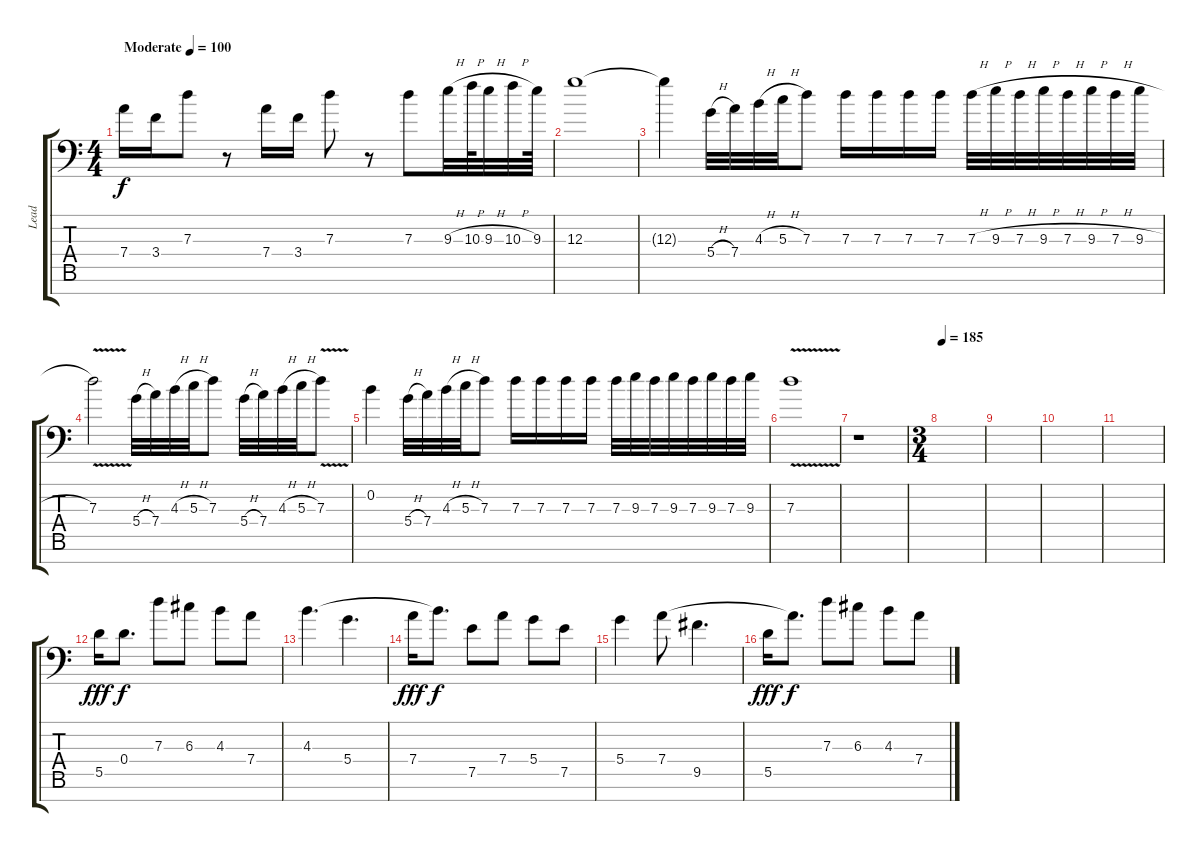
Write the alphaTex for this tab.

\track ("Lead " "Lead ") {instrument electricguitarjazz}
\staff {score tabs}
\tuning (E4 B3 G3 D3 A2 E2 A1) {hide}
\ts (4 4)
\tempo (100 "Moderate")
\clef f4
\ks c
7.4.16{dy f instrument electricguitarjazz} 3.4.16 7.3.8 r.8 7.4.16 3.4.16 7.3.8 r.8 7.3.8 9.3{h}.32 10.3{h}.64 9.3{h}.32 10.3{h}.32 9.3.64 |
12.3.1 |
12.3{t}.4 5.4{h}.32 7.4.32 4.3{h}.32 5.3{h}.32 7.3.8 7.3.16 7.3.16 7.3.16 7.3.16 7.3{h}.32 9.3{h}.32 7.3{h}.32 9.3{h}.32 7.3{h}.32 9.3{h}.32 7.3{h}.32 9.3{h}.32 |
7.3{v}.2 5.4{h}.32 7.4.32 4.3{h}.32 5.3{h}.32 7.3.8 5.4{h}.32 7.4.32 4.3{h}.32 5.3{h}.32 7.3{v}.8 |
0.2.4 5.4{h}.32 7.4.32 4.3{h}.32 5.3{h}.32 7.3.8 7.3.16 7.3.16 7.3.16 7.3.16 7.3.32 9.3.32 7.3.32 9.3.32 7.3.32 9.3.32 7.3.32 9.3.32 |
7.3{v}.1 |
r.1 |
\ts (3 4)
\tempo 185
|
|
|
|
5.5.16{dy fff instrument distortionguitar} 0.4.8{d dy f} 7.3.8 6.3.8 4.3.8 7.4.8 |
4.3.4{d} 5.4.4{d} |
7.4.16{dy fff} 4.3{t}.8{d dy f} 7.5.8 7.4.8 5.4.8 7.5.8 |
5.4.4 7.4.8 9.5.4{d} |
5.5.16{dy fff} 7.4{t}.8{d dy f} 7.3.8 6.3.8 4.3.8 7.4.8
